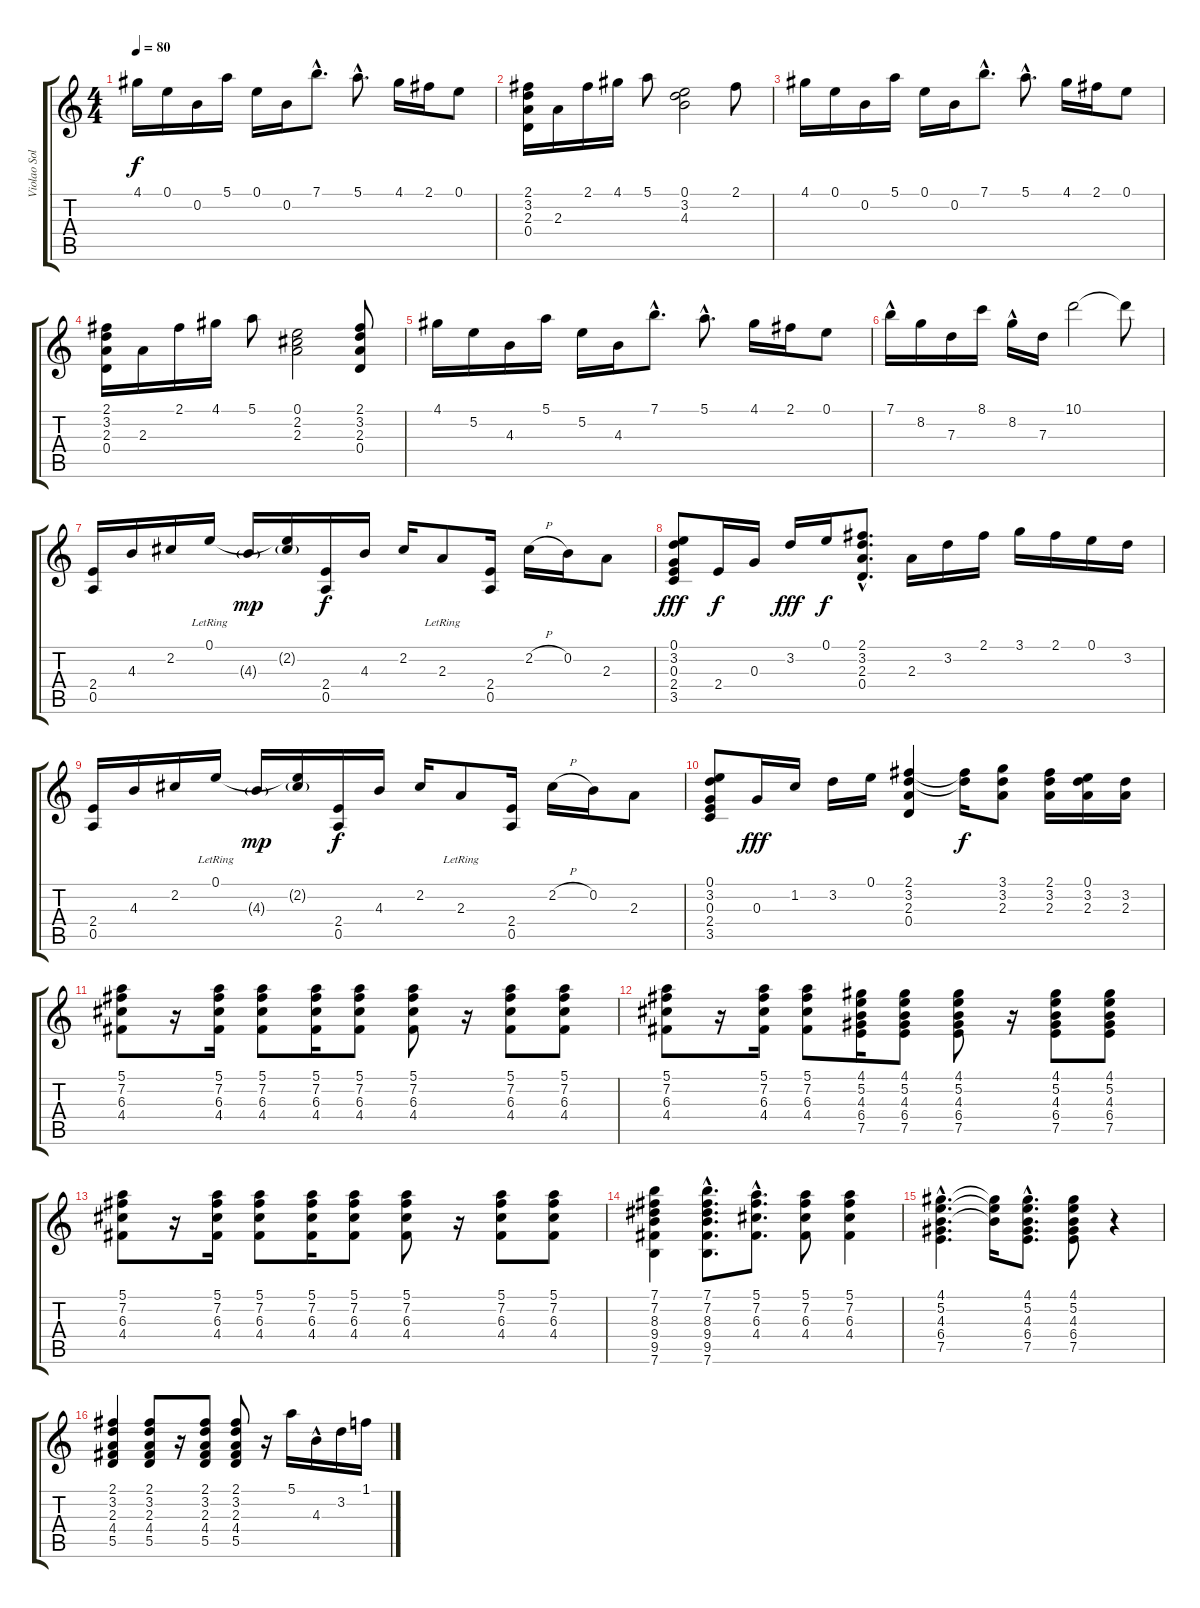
\track ("Violao Solo (Kiko Loureiro)" "Violao Sol") {instrument acousticguitarsteel}
\staff {score tabs}
\tuning (E4 B3 G3 D3 A2 E2) {hide}
\ts (4 4)
\tempo 80
\clef g2
\ks c
4.1.16{dy f} 0.1.16 0.2.16 5.1.16 0.1.16 0.2.16 7.1{hac}.8{d} 5.1{hac}.8{d} 4.1.16 2.1.16 0.1.8 |
(2.1 3.2 2.3 0.4).16 2.3.16 2.1.16 4.1.16 5.1.8 (0.1 3.2 4.3).2 2.1.8 |
4.1.16 0.1.16 0.2.16 5.1.16 0.1.16 0.2.16 7.1{hac}.8{d} 5.1{hac}.8{d} 4.1.16 2.1.16 0.1.8 |
(2.1 3.2 2.3 0.4).16 2.3.16 2.1.16 4.1.16 5.1.8 (0.1 2.2 2.3).2 (2.1 3.2 2.3 0.4).8 |
4.1.16 5.2.16 4.3.16 5.1.16 5.2.16 4.3.16 7.1{hac}.8{d} 5.1{hac}.8{d} 4.1.16 2.1.16 0.1.8 |
7.1{hac}.16 8.2.16 7.3.16 8.1.16 8.2{hac}.16 7.3.16 10.1.2 10.1{t}.8 |
(2.4 0.5).16 4.3.16 2.2.16 0.1{lr}.16 4.3{g}.16{dy mp} (0.1{t} 2.2{g}).16 (2.4 0.5).16{dy f} 4.3.16 2.2.16 2.3{lr}.8 (2.4 0.5).16 2.2{h}.16 0.2.16 2.3.8 |
(0.1 3.2 0.3 2.4 3.5).8{dy fff} 2.4.16{dy f} 0.3.16 3.2.16{dy fff} 0.1.16{dy f} (2.1{hac} 3.2{hac} 2.3{hac} 0.4{hac}).8{d} 2.3.16 3.2.16 2.1.16 3.1.16 2.1.16 0.1.16 3.2.16 |
(2.4 0.5).16 4.3.16 2.2.16 0.1{lr}.16 4.3{g}.16{dy mp} (0.1{t} 2.2{g}).16 (2.4 0.5).16{dy f} 4.3.16 2.2.16 2.3{lr}.8 (2.4 0.5).16 2.2{h}.16 0.2.16 2.3.8 |
(0.1 3.2 0.3 2.4 3.5).8 0.3.16{dy fff} 1.2.16 3.2.16 0.1.16 (2.1 3.2 2.3 0.4).4 (2.1{t} 3.2{t}).16{dy f} (3.1 3.2 2.3).8 (2.1 3.2 2.3).16 (0.1 3.2 2.3).16 (3.2 2.3).16 |
(5.1 7.2 6.3 4.4).8 r.16 (5.1 7.2 6.3 4.4).16 (5.1 7.2 6.3 4.4).8 (5.1 7.2 6.3 4.4).16 (5.1 7.2 6.3 4.4).8 (5.1 7.2 6.3 4.4).8 r.16 (5.1 7.2 6.3 4.4).8 (5.1 7.2 6.3 4.4).8 |
(5.1 7.2 6.3 4.4).8 r.16 (5.1 7.2 6.3 4.4).16 (5.1 7.2 6.3 4.4).8 (4.1 5.2 4.3 6.4 7.5).16 (4.1 5.2 4.3 6.4 7.5).8 (4.1 5.2 4.3 6.4 7.5).8 r.16 (4.1 5.2 4.3 6.4 7.5).8 (4.1 5.2 4.3 6.4 7.5).8 |
(5.1 7.2 6.3 4.4).8 r.16 (5.1 7.2 6.3 4.4).16 (5.1 7.2 6.3 4.4).8 (5.1 7.2 6.3 4.4).16 (5.1 7.2 6.3 4.4).8 (5.1 7.2 6.3 4.4).8 r.16 (5.1 7.2 6.3 4.4).8 (5.1 7.2 6.3 4.4).8 |
(7.1 7.2 8.3 9.4 9.5 7.6).4 (7.1{hac} 7.2{hac} 8.3{hac} 9.4{hac} 9.5{hac} 7.6{hac}).8{d} (5.1{hac} 7.2{hac} 6.3{hac} 4.4{hac}).8{d} (5.1 7.2 6.3 4.4).8 (5.1 7.2 6.3 4.4).4 |
(4.1{hac} 5.2{hac} 4.3{hac} 6.4{hac} 7.5{hac}).4{d} (4.1{t} 5.2{t} 4.3{t}).16 (4.1{hac} 5.2{hac} 4.3{hac} 6.4{hac} 7.5{hac}).8{d} (4.1 5.2 4.3 6.4 7.5).8 r.4 |
(2.1 3.2 2.3 4.4 5.5).4 (2.1 3.2 2.3 4.4 5.5).8 r.16 (2.1 3.2 2.3 4.4 5.5).8 (2.1 3.2 2.3 4.4 5.5).8 r.16 5.1.16 4.3{hac}.16 3.2.16 1.1.16
